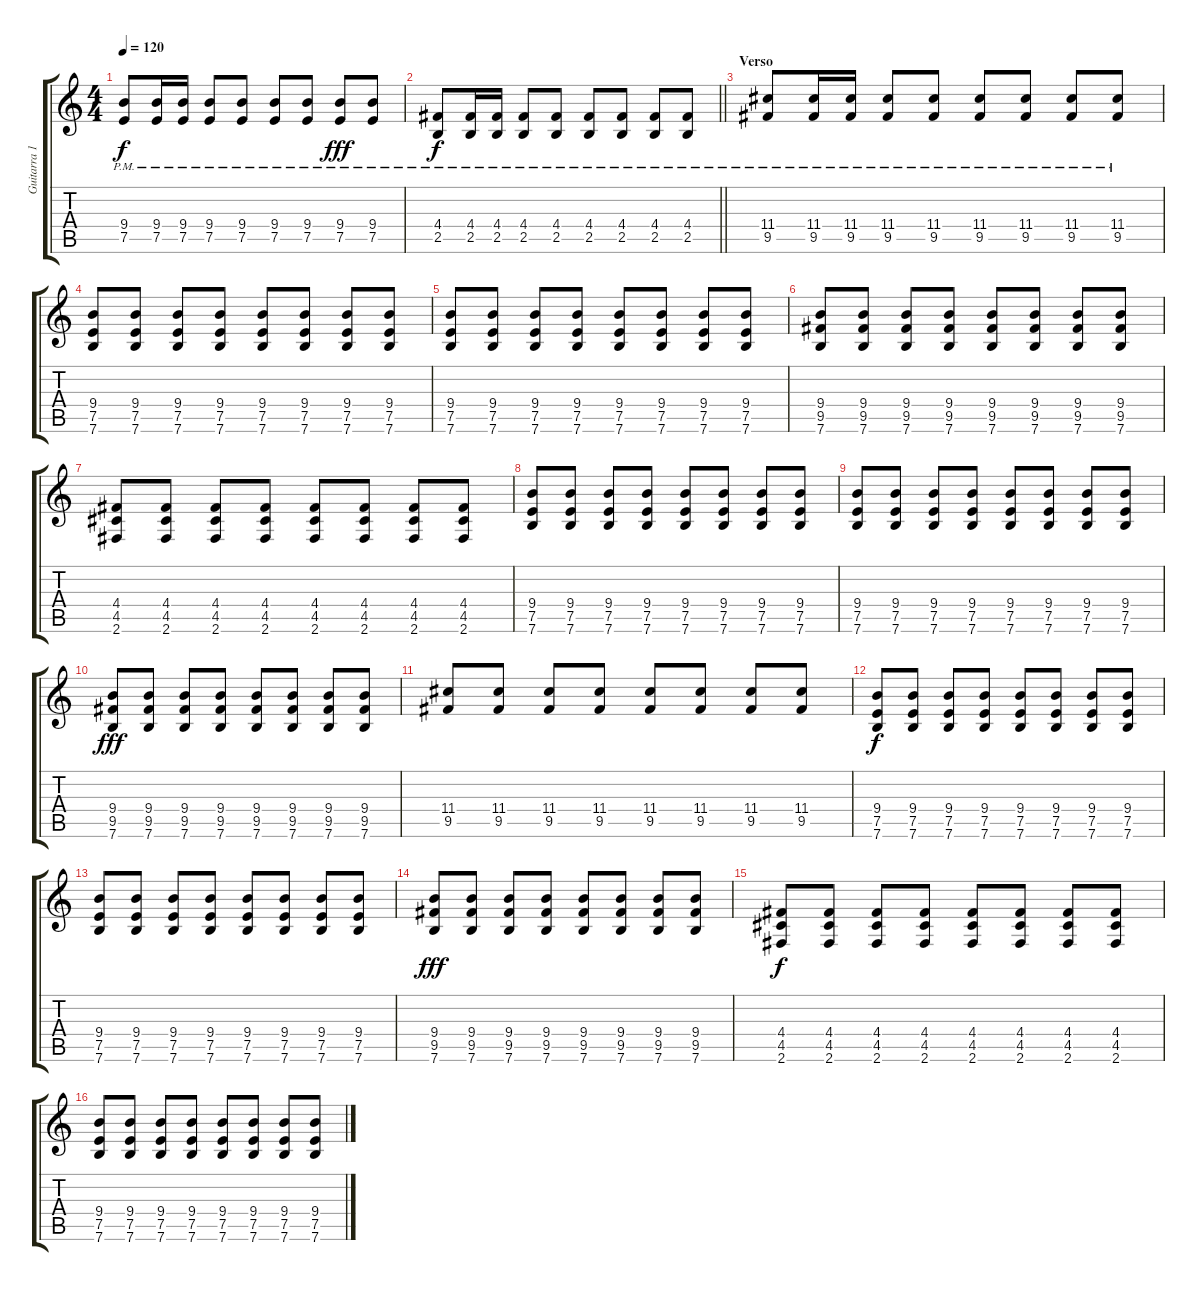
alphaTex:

\track ("Guitarra 1" "Guitarra 1") {instrument overdrivenguitar}
\staff {score tabs}
\tuning (E4 B3 G3 D3 A2 E2) {hide}
\ts (4 4)
\tempo 120
\clef g2
\ks c
(9.4{pm} 7.5).8{dy f} (9.4{pm} 7.5).16 (9.4{pm} 7.5).16 (9.4{pm} 7.5).8 (9.4{pm} 7.5).8 (9.4{pm} 7.5).8 (9.4{pm} 7.5).8 (9.4{pm} 7.5).8{dy fff} (9.4{pm} 7.5).8 |
\barLineRight lightlight
(4.4{pm} 2.5).8{dy f} (4.4{pm} 2.5).16 (4.4{pm} 2.5).16 (4.4{pm} 2.5).8 (4.4{pm} 2.5).8 (4.4{pm} 2.5).8 (4.4{pm} 2.5).8 (4.4{pm} 2.5).8 (4.4{pm} 2.5).8 |
\section ("" "Verso")
(11.4{pm} 9.5).8 (11.4{pm} 9.5).16 (11.4{pm} 9.5).16 (11.4{pm} 9.5).8 (11.4{pm} 9.5).8 (11.4{pm} 9.5).8 (11.4{pm} 9.5).8 (11.4{pm} 9.5).8 (11.4{pm} 9.5).8 |
(9.4 7.5 7.6).8 (9.4 7.5 7.6).8 (9.4 7.5 7.6).8 (9.4 7.5 7.6).8 (9.4 7.5 7.6).8 (9.4 7.5 7.6).8 (9.4 7.5 7.6).8 (9.4 7.5 7.6).8 |
(9.4 7.5 7.6).8 (9.4 7.5 7.6).8 (9.4 7.5 7.6).8 (9.4 7.5 7.6).8 (9.4 7.5 7.6).8 (9.4 7.5 7.6).8 (9.4 7.5 7.6).8 (9.4 7.5 7.6).8 |
(9.4 9.5 7.6).8 (9.4 9.5 7.6).8 (9.4 9.5 7.6).8 (9.4 9.5 7.6).8 (9.4 9.5 7.6).8 (9.4 9.5 7.6).8 (9.4 9.5 7.6).8 (9.4 9.5 7.6).8 |
(4.4 4.5 2.6).8 (4.4 4.5 2.6).8 (4.4 4.5 2.6).8 (4.4 4.5 2.6).8 (4.4 4.5 2.6).8 (4.4 4.5 2.6).8 (4.4 4.5 2.6).8 (4.4 4.5 2.6).8 |
(9.4 7.5 7.6).8 (9.4 7.5 7.6).8 (9.4 7.5 7.6).8 (9.4 7.5 7.6).8 (9.4 7.5 7.6).8 (9.4 7.5 7.6).8 (9.4 7.5 7.6).8 (9.4 7.5 7.6).8 |
(9.4 7.5 7.6).8 (9.4 7.5 7.6).8 (9.4 7.5 7.6).8 (9.4 7.5 7.6).8 (9.4 7.5 7.6).8 (9.4 7.5 7.6).8 (9.4 7.5 7.6).8 (9.4 7.5 7.6).8 |
(9.4 9.5 7.6).8{dy fff} (9.4 9.5 7.6).8 (9.4 9.5 7.6).8 (9.4 9.5 7.6).8 (9.4 9.5 7.6).8 (9.4 9.5 7.6).8 (9.4 9.5 7.6).8 (9.4 9.5 7.6).8 |
(11.4 9.5).8 (11.4 9.5).8 (11.4 9.5).8 (11.4 9.5).8 (11.4 9.5).8 (11.4 9.5).8 (11.4 9.5).8 (11.4 9.5).8 |
(9.4 7.5 7.6).8{dy f} (9.4 7.5 7.6).8 (9.4 7.5 7.6).8 (9.4 7.5 7.6).8 (9.4 7.5 7.6).8 (9.4 7.5 7.6).8 (9.4 7.5 7.6).8 (9.4 7.5 7.6).8 |
(9.4 7.5 7.6).8 (9.4 7.5 7.6).8 (9.4 7.5 7.6).8 (9.4 7.5 7.6).8 (9.4 7.5 7.6).8 (9.4 7.5 7.6).8 (9.4 7.5 7.6).8 (9.4 7.5 7.6).8 |
(9.4 9.5 7.6).8{dy fff} (9.4 9.5 7.6).8 (9.4 9.5 7.6).8 (9.4 9.5 7.6).8 (9.4 9.5 7.6).8 (9.4 9.5 7.6).8 (9.4 9.5 7.6).8 (9.4 9.5 7.6).8 |
(4.4 4.5 2.6).8{dy f} (4.4 4.5 2.6).8 (4.4 4.5 2.6).8 (4.4 4.5 2.6).8 (4.4 4.5 2.6).8 (4.4 4.5 2.6).8 (4.4 4.5 2.6).8 (4.4 4.5 2.6).8 |
(9.4 7.5 7.6).8 (9.4 7.5 7.6).8 (9.4 7.5 7.6).8 (9.4 7.5 7.6).8 (9.4 7.5 7.6).8 (9.4 7.5 7.6).8 (9.4 7.5 7.6).8 (9.4 7.5 7.6).8
